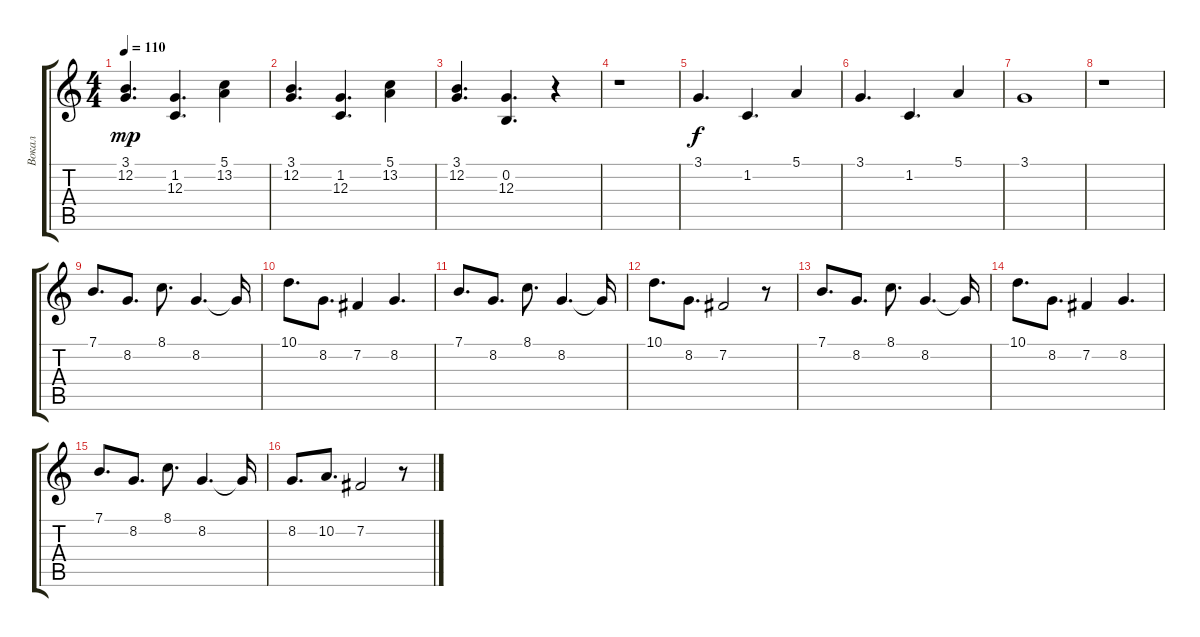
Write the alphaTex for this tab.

\track ("Вокал" "Вокал") {instrument violin}
\staff {score tabs}
\tuning (E4 B3 G3 D3 A2 E2) {hide}
\ts (4 4)
\tempo 110
\clef g2
\ks c
(3.1 12.2).4{d dy mp} (1.2 12.3).4{d} (5.1 13.2).4 |
(3.1 12.2).4{d} (1.2 12.3).4{d} (5.1 13.2).4 |
(3.1 12.2).4{d} (0.2 12.3).4{d} r.4 |
r.1 |
3.1.4{d dy f} 1.2.4{d} 5.1.4 |
3.1.4{d} 1.2.4{d} 5.1.4 |
3.1.1 |
r.1 |
7.1.8{d} 8.2.8{d} 8.1.8{d} 8.2.4{d} 8.2{t}.16 |
10.1.8{d} 8.2.8{d} 7.2.4 8.2.4{d} |
7.1.8{d} 8.2.8{d} 8.1.8{d} 8.2.4{d} 8.2{t}.16 |
10.1.8{d} 8.2.8{d} 7.2.2 r.8 |
7.1.8{d} 8.2.8{d} 8.1.8{d} 8.2.4{d} 8.2{t}.16 |
10.1.8{d} 8.2.8{d} 7.2.4 8.2.4{d} |
7.1.8{d} 8.2.8{d} 8.1.8{d} 8.2.4{d} 8.2{t}.16 |
8.2.8{d} 10.2.8{d} 7.2.2 r.8
